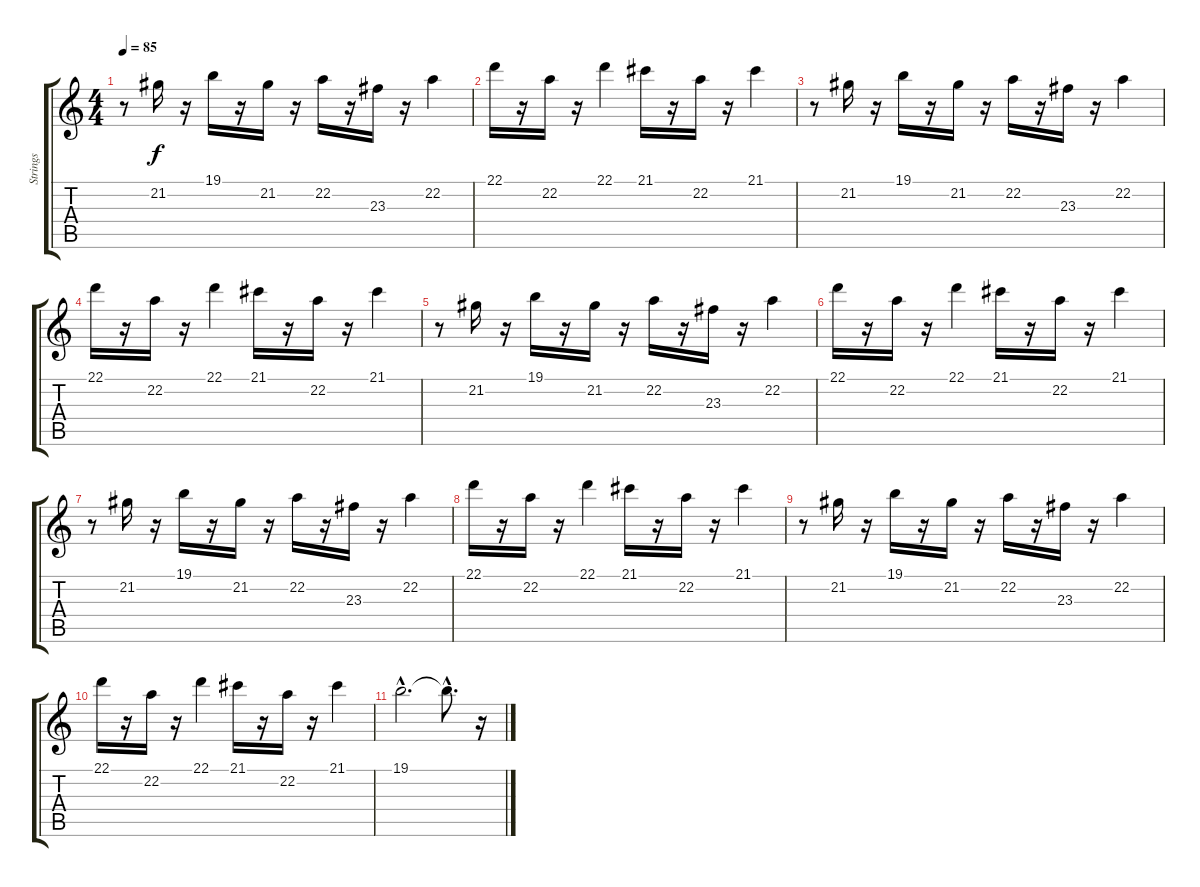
\track ("Strings" "Strings") {instrument tremolostrings}
\staff {score tabs}
\tuning (E4 B3 G3 D3 A2 E2) {hide}
\ts (4 4)
\tempo 85
\clef g2
\ks c
r.8{dy f} 21.2.16 r.16 19.1.16 r.16 21.2.16 r.16 22.2.16 r.16 23.3.16 r.16 22.2.4 |
22.1.16 r.16 22.2.16 r.16 22.1.4 21.1.16 r.16 22.2.16 r.16 21.1.4 |
r.8 21.2.16 r.16 19.1.16 r.16 21.2.16 r.16 22.2.16 r.16 23.3.16 r.16 22.2.4 |
22.1.16 r.16 22.2.16 r.16 22.1.4 21.1.16 r.16 22.2.16 r.16 21.1.4 |
r.8 21.2.16 r.16 19.1.16 r.16 21.2.16 r.16 22.2.16 r.16 23.3.16 r.16 22.2.4 |
22.1.16 r.16 22.2.16 r.16 22.1.4 21.1.16 r.16 22.2.16 r.16 21.1.4 |
r.8 21.2.16 r.16 19.1.16 r.16 21.2.16 r.16 22.2.16 r.16 23.3.16 r.16 22.2.4 |
22.1.16 r.16 22.2.16 r.16 22.1.4 21.1.16 r.16 22.2.16 r.16 21.1.4 |
r.8 21.2.16 r.16 19.1.16 r.16 21.2.16 r.16 22.2.16 r.16 23.3.16 r.16 22.2.4 |
22.1.16 r.16 22.2.16 r.16 22.1.4 21.1.16 r.16 22.2.16 r.16 21.1.4 |
19.1{hac}.2{d} 19.1{hac t}.8{d} r.16
